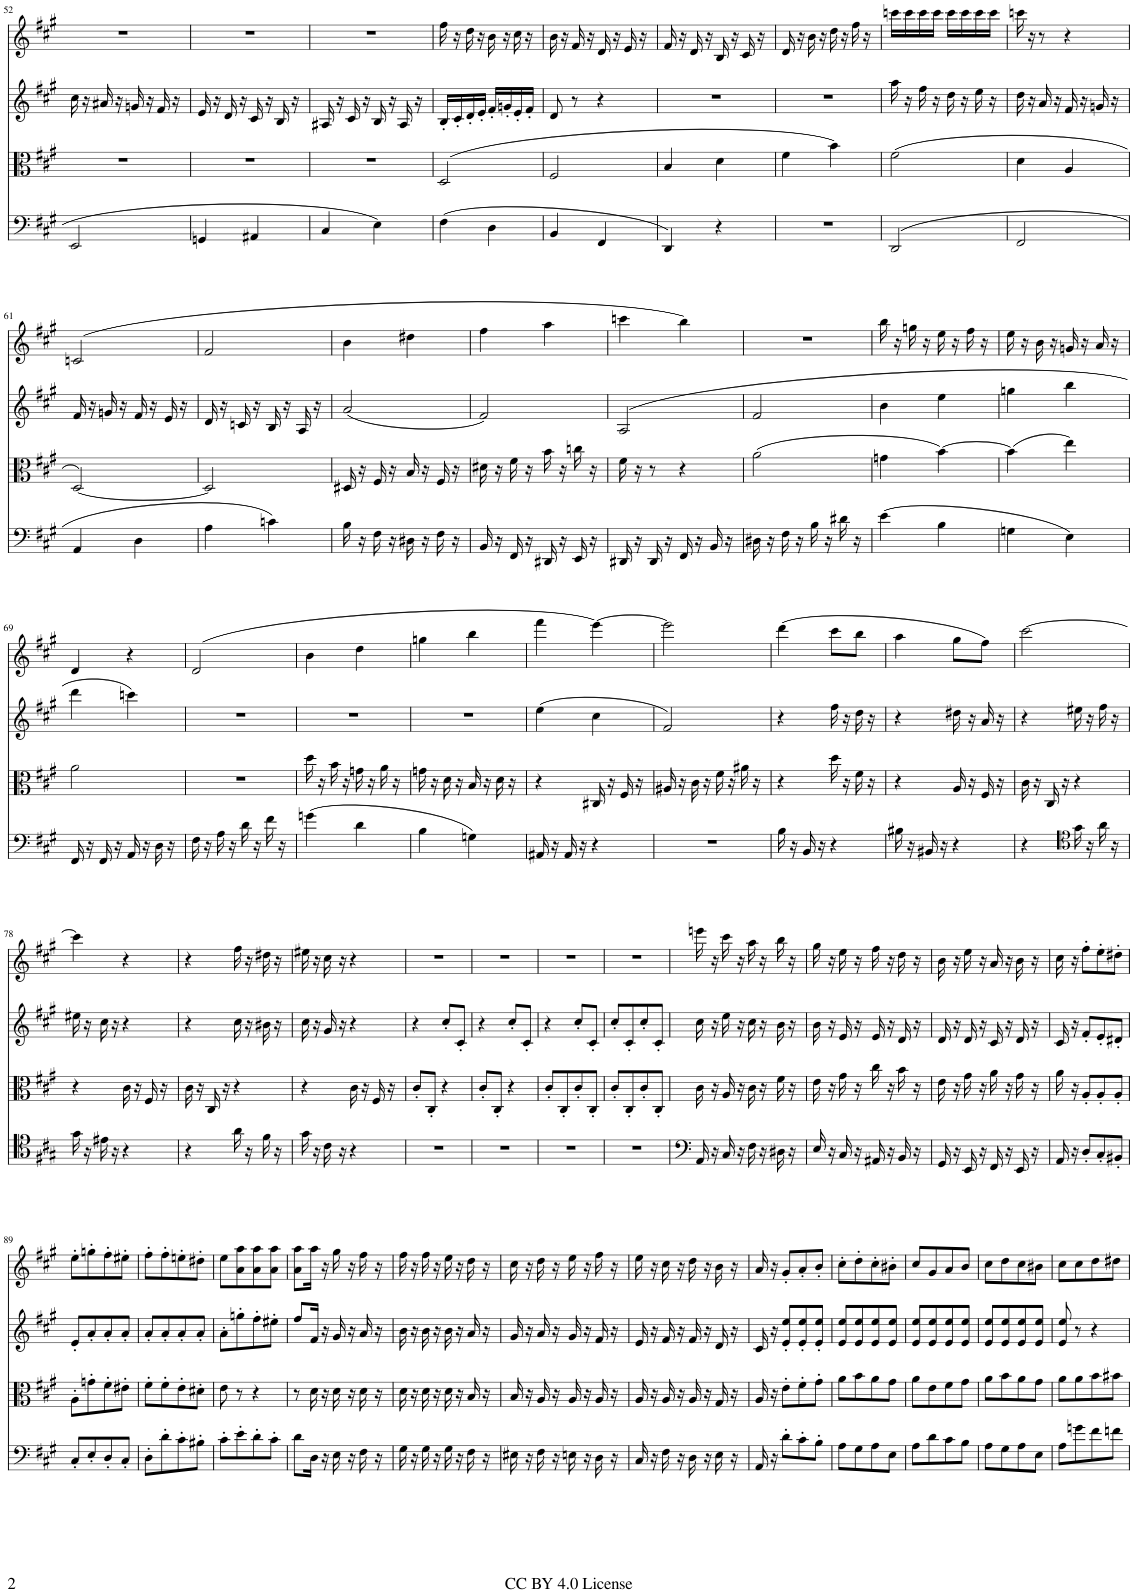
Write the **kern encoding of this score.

**kern	**kern	**kern	**kern
*part4	*part3	*part2	*part1
*staff4	*staff3	*staff2	*staff1
*I"Cello	*I"Viola	*I"Violin II	*I"Violin I
*	*I'Vla	*I'Vln	*I'Vln
!!LO:PB:g=z
*clefF4	*clefC3	*clefG2	*clefG2
*k[f#c#g#]	*k[f#c#g#]	*k[f#c#g#]	*k[f#c#g#]
*M2/4	*M2/4	*M2/4	*M2/4
=52	=52	=52	=52
2EE/	2r	16cc#\	2r
.	.	16r	.
.	.	16a#X/	.
.	.	16r	.
.	.	16gn/	.
.	.	16r	.
.	.	16f#/	.
.	.	16r	.
=53	=53	=53	=53
4GGn/	2r	16e/	2r
.	.	16r	.
.	.	16d/	.
.	.	16r	.
4AA#X/	.	16c#/	.
.	.	16r	.
.	.	16B/	.
.	.	16r	.
=54	=54	=54	=54
4C#/	2r	16A#X/	2r
.	.	16r	.
.	.	16c#/	.
.	.	16r	.
4E\	.	16B/	.
.	.	16r	.
.	.	16A#/	.
.	.	16r	.
=55	=55	=55	=55
(4F#\	(2D/	16B'/LL	16ff#\
.	.	16c#'/	16r
.	.	16d'/	16dd\
.	.	16e'/JJ	16r
4D\	.	16f#'/LL	16b\
.	.	16gn'/	16r
.	.	16e'/	16cc#\
.	.	16f#'/JJ	16r
=56	=56	=56	=56
4BB/	2F#/	8d/	16b\
.	.	.	16r
.	.	8r	16f#/
.	.	.	16r
4FF#/	.	4r	16d/
.	.	.	16r
.	.	.	16e/
.	.	.	16r
=57	=57	=57	=57
4DD/)	4B/	2r	16f#/
.	.	.	16r
.	.	.	16d/
.	.	.	16r
4r	4d\	.	16B/
.	.	.	16r
.	.	.	16c#/
.	.	.	16r
=58	=58	=58	=58
2r	4f#\	2r	16d/
.	.	.	16r
.	.	.	16b\
.	.	.	16r
.	4b\)	.	16dd\
.	.	.	16r
.	.	.	16ff#\
.	.	.	16r
=59	=59	=59	=59
(2DD/	(2f#\	16aa\	16cccn\LL
.	.	16r	16ccc\
.	.	16ff#\	16ccc\
.	.	16r	16ccc\JJ
.	.	16dd\	16ccc\LL
.	.	16r	16ccc\
.	.	16ee\	16ccc\
.	.	16r	16ccc\JJ
=60	=60	=60	=60
2FF#/	4d\	16dd\	16cccn\
.	.	16r	16r
.	.	16a/	8r
.	.	16r	.
.	4A/	16f#/	4r
.	.	16r	.
.	.	16gn/	.
.	.	16r	.
!!LO:LB:g=z
=61	=61	=61	=61
4AA/	[2D/)	16f#/	(2cn/
.	.	16r	.
.	.	16gn/	.
.	.	16r	.
4D\	.	16f#/	.
.	.	16r	.
.	.	16e/	.
.	.	16r	.
=62	=62	=62	=62
4A\	2D/]	16d/	2f#/
.	.	16r	.
.	.	16cn/	.
.	.	16r	.
4cn\)	.	16B/	.
.	.	16r	.
.	.	16A/	.
.	.	16r	.
=63	=63	=63	=63
16B\	16D#X/	(2a/	4b\
16r	16r	.	.
16F#\	16F#/	.	.
16r	16r	.	.
16D#X\	16B/	.	4dd#X\
16r	16r	.	.
16F#\	16F#/	.	.
16r	16r	.	.
=64	=64	=64	=64
16BB/	16d#X\	2f#/)	4ff#\
16r	16r	.	.
16FF#/	16f#\	.	.
16r	16r	.	.
16DD#X/	16b\	.	4aa\
16r	16r	.	.
16EE/	16ccn\	.	.
16r	16r	.	.
=65	=65	=65	=65
16DD#X/	16f#\	(2A/	4cccn\
16r	16r	.	.
16DD#/	8r	.	.
16r	.	.	.
16FF#/	4r	.	4bb\)
16r	.	.	.
16BB/	.	.	.
16r	.	.	.
=66	=66	=66	=66
16D#X\	(2a\	2f#/	2r
16r	.	.	.
16F#\	.	.	.
16r	.	.	.
16B\	.	.	.
16r	.	.	.
16d#X\	.	.	.
16r	.	.	.
=67	=67	=67	=67
(4e\	4gn\	4b\	16bb\
.	.	.	16r
.	.	.	16ggn\
.	.	.	16r
4B\	[4b\)	4ee\	16ee\
.	.	.	16r
.	.	.	16ff#\
.	.	.	16r
=68	=68	=68	=68
4Gn\	(4b\]	4ggn\	16ee\
.	.	.	16r
.	.	.	16b\
.	.	.	16r
4E\)	4ee\)	4bb\	16gn/
.	.	.	16r
.	.	.	16a/
.	.	.	16r
!!LO:LB:g=z
=69	=69	=69	=69
16FF#/	2a\	4ddd\	4d/
16r	.	.	.
16FF#/	.	.	.
16r	.	.	.
16AA/	.	4cccn\)	4r
16r	.	.	.
16D\	.	.	.
16r	.	.	.
=70	=70	=70	=70
16F#\	2r	2r	(2d/
16r	.	.	.
16A\	.	.	.
16r	.	.	.
16d\	.	.	.
16r	.	.	.
16f#\	.	.	.
16r	.	.	.
=71	=71	=71	=71
(4gn\	16dd\	2r	4b\
.	16r	.	.
.	16b\	.	.
.	16r	.	.
4d\	16gn\	.	4dd\
.	16r	.	.
.	16a\	.	.
.	16r	.	.
=72	=72	=72	=72
4B\	16gn\	2r	4ggn\
.	16r	.	.
.	16d\	.	.
.	16r	.	.
4Gn\)	16B/	.	4bb\
.	16r	.	.
.	16d\	.	.
.	16r	.	.
=73	=73	=73	=73
16AA#X/	4r	(4ee\	4fff#\
16r	.	.	.
16AA#/	.	.	.
16r	.	.	.
4r	16C#X/	4cc#\	[4eee\)
.	16r	.	.
.	16F#/	.	.
.	16r	.	.
=74	=74	=74	=74
2r	16A#X/	2f#/)	2eee\]
.	16r	.	.
.	16c#\	.	.
.	16r	.	.
.	16f#\	.	.
.	16r	.	.
.	16a#X\	.	.
.	16r	.	.
=75	=75	=75	=75
16B\	4r	4r	(4ddd\
16r	.	.	.
16BB/	.	.	.
16r	.	.	.
4r	16dd\	16ff#\	8ccc#\L
.	16r	16r	.
.	16f#\	16dd\	8bb\J
.	16r	16r	.
=76	=76	=76	=76
16B#X\	4r	4r	4aa\
16r	.	.	.
16BB#X/	.	.	.
16r	.	.	.
4r	16A/	16dd#X\	8gg#\L
.	16r	16r	.
.	16F#/	16a/	8ff#\J)
.	16r	16r	.
=77	=77	=77	=77
4r	16c#\	4r	[2ccc#\
.	16r	.	.
.	16C#/	.	.
.	16r	.	.
*clefC4	*	*	*
16g#\	4r	16ee#X\	.
16r	.	16r	.
16a\	.	16ff#\	.
16r	.	16r	.
!!LO:LB:g=z
=78	=78	=78	=78
16g#\	4r	16ee#X\	4ccc#\]
16r	.	16r	.
16e#X\	.	16cc#\	.
16r	.	16r	.
4r	16c#\	4r	4r
.	16r	.	.
.	16F#/	.	.
.	16r	.	.
=79	=79	=79	=79
4r	16c#\	4r	4r
.	16r	.	.
.	16C#/	.	.
.	16r	.	.
16a\	4r	16cc#\	16ff#\
16r	.	16r	16r
16f#\	.	16b#X\	16dd#X\
16r	.	16r	16r
=80	=80	=80	=80
16g#\	4r	16cc#\	16ee#X\
16r	.	16r	16r
16c#\	.	16g#/	16cc#\
16r	.	16r	16r
4r	16c#\	4r	4r
.	16r	.	.
.	16F#/	.	.
.	16r	.	.
=81	=81	=81	=81
2r	8c#'/L	4r	2r
.	8C#'/J	.	.
.	4r	8cc#'/L	.
.	.	8c#'/J	.
=82	=82	=82	=82
2r	8c#'/L	4r	2r
.	8C#'/J	.	.
.	4r	8cc#'/L	.
.	.	8c#'/J	.
=83	=83	=83	=83
2r	8c#'/L	4r	2r
.	8C#'/	.	.
.	8c#'/	8cc#'/L	.
.	8C#'/J	8c#'/J	.
=84	=84	=84	=84
2r	8c#'/L	8cc#'/L	2r
.	8C#'/	8c#'/	.
.	8c#'/	8cc#'/	.
.	8C#'/J	8c#'/J	.
=85	=85	=85	=85
16AA/	16c#\	16cc#\	16eeen\
16r	16r	16r	16r
16C#/	16A/	16ee\	16ccc#\
16r	16r	16r	16r
16F#\	16c#\	16cc#\	16aa\
16r	16r	16r	16r
16D#X\	16f#\	16b\	16bb\
16r	16r	16r	16r
=86	=86	=86	=86
16E/	16e\	16b\	16gg#\
16r	16r	16r	16r
16C#/	16g#\	16e/	16ee\
16r	16r	16r	16r
16AA#X/	16cc#\	16e/	16ff#\
16r	16r	16r	16r
16BB/	16b\	16d/	16dd\
16r	16r	16r	16r
=87	=87	=87	=87
16GG#/	16e\	16d/	16b\
16r	16r	16r	16r
16EE/	16g#\	16d/	16ee\
16r	16r	16r	16r
16FF#/	16a\	16c#/	16a/
16r	16r	16r	16r
16EE/	16g#\	16d/	16b\
16r	16r	16r	16r
=88	=88	=88	=88
16AA/	16a\	16c#/	16cc#\
16r	16r	16r	16r
8D'/L	8A'/L	8f#'/L	8ff#'\L
8C#'/	8A'/	8e'/	8ee'\
8BB#X'/J	8A'/J	8d#X'/J	8dd#X'\J
!!LO:LB:g=z
=89	=89	=89	=89
8C#'/L	8A'\L	8e'/L	8ee'\L
8E'/	8gn'\	8a'/	8ggn'\
8D'/	8f#'\	8a'/	8ff#'\
8C#'/J	8e#X'\J	8a'/J	8ee#X'\J
=90	=90	=90	=90
8D'\L	8f#'\L	8a'/L	8ff#'\L
8d'\	8f#'\	8a'/	8ff#'\
8c#'\	8e'\	8a'/	8een'\
8B#X'\J	8d#X'\J	8a'/J	8dd#X'\J
=91	=91	=91	=91
8c#'\L	8e\	8a'\L	8ee\L
8e'\	8r	8ggn'\	8a\ 8aa\
8d'\	4r	8ff#'\	8a\ 8aa\
8c#'\J	.	8ee#X'\J	8a\ 8aa\J
=92	=92	=92	=92
8d\L	8r	8ff#/L	8a\ 8aa\L
16D\Jk	16d\	16f#/Jk	16aa\Jk
16r	16r	16r	16r
16E\	16d\	16g#/	16gg#\
16r	16r	16r	16r
16F#\	16d\	16a/	16ff#\
16r	16r	16r	16r
=93	=93	=93	=93
16G#\	16d\	16b\	16ff#\
16r	16r	16r	16r
16G#\	16d\	16b\	16ff#\
16r	16r	16r	16r
16G#\	16d\	16b\	16ee\
16r	16r	16r	16r
16F#\	16B/	16a/	16dd\
16r	16r	16r	16r
=94	=94	=94	=94
16E#X\	16B/	16g#/	16cc#\
16r	16r	16r	16r
16F#\	16A/	16a/	16dd\
16r	16r	16r	16r
16En\	16A/	16g#/	16ee\
16r	16r	16r	16r
16D\	16A/	16f#/	16ff#\
16r	16r	16r	16r
=95	=95	=95	=95
16C#/	16A/	16e/	16ee\
16r	16r	16r	16r
16F#\	16A/	16f#/	16cc#\
16r	16r	16r	16r
16D\	16A/	16f#/	16dd\
16r	16r	16r	16r
16E\	16G#/	16d/	16b\
16r	16r	16r	16r
=96	=96	=96	=96
16AA/	16A/	16c#/	16a/
16r	16r	16r	16r
8d'\L	8e'\L	8e/' 8ee/'L	8g#'/L
8c#'\	8f#'\	8e/' 8ee/'	8a'/
8B'\J	8g#'\J	8e/' 8ee/'J	8b'/J
=97	=97	=97	=97
8A\L	8a\L	8e/ 8ee/L	8cc#'\L
8G#\	8b\	8e/ 8ee/	8dd'\
8A\	8a\	8e/ 8ee/	8cc#'\
8E\J	8g#\J	8e/ 8ee/J	8b#X'\J
=98	=98	=98	=98
8A\L	8a\L	8e/ 8ee/L	8cc#/L
8d\	8e\	8e/ 8ee/	8g#/
8c#\	8f#\	8e/ 8ee/	8a/
8B\J	8g#\J	8e/ 8ee/J	8b/J
=99	=99	=99	=99
8A\L	8a\L	8e/ 8ee/L	8cc#\L
8G#\	8b\	8e/ 8ee/	8dd\
8A\	8a\	8e/ 8ee/	8cc#\
8E\J	8g#\J	8e/ 8ee/J	8b#X\J
=100	=100	=100	=100
8A\L	8a\L	8e/ 8ee/	8cc#\L
8gn\	8a\	8r	8cc#\
8f#\	8b\	4r	8dd\
8fn\J	8b#X\J	.	8dd#X\J
=	=	=	=
*-	*-	*-	*-
